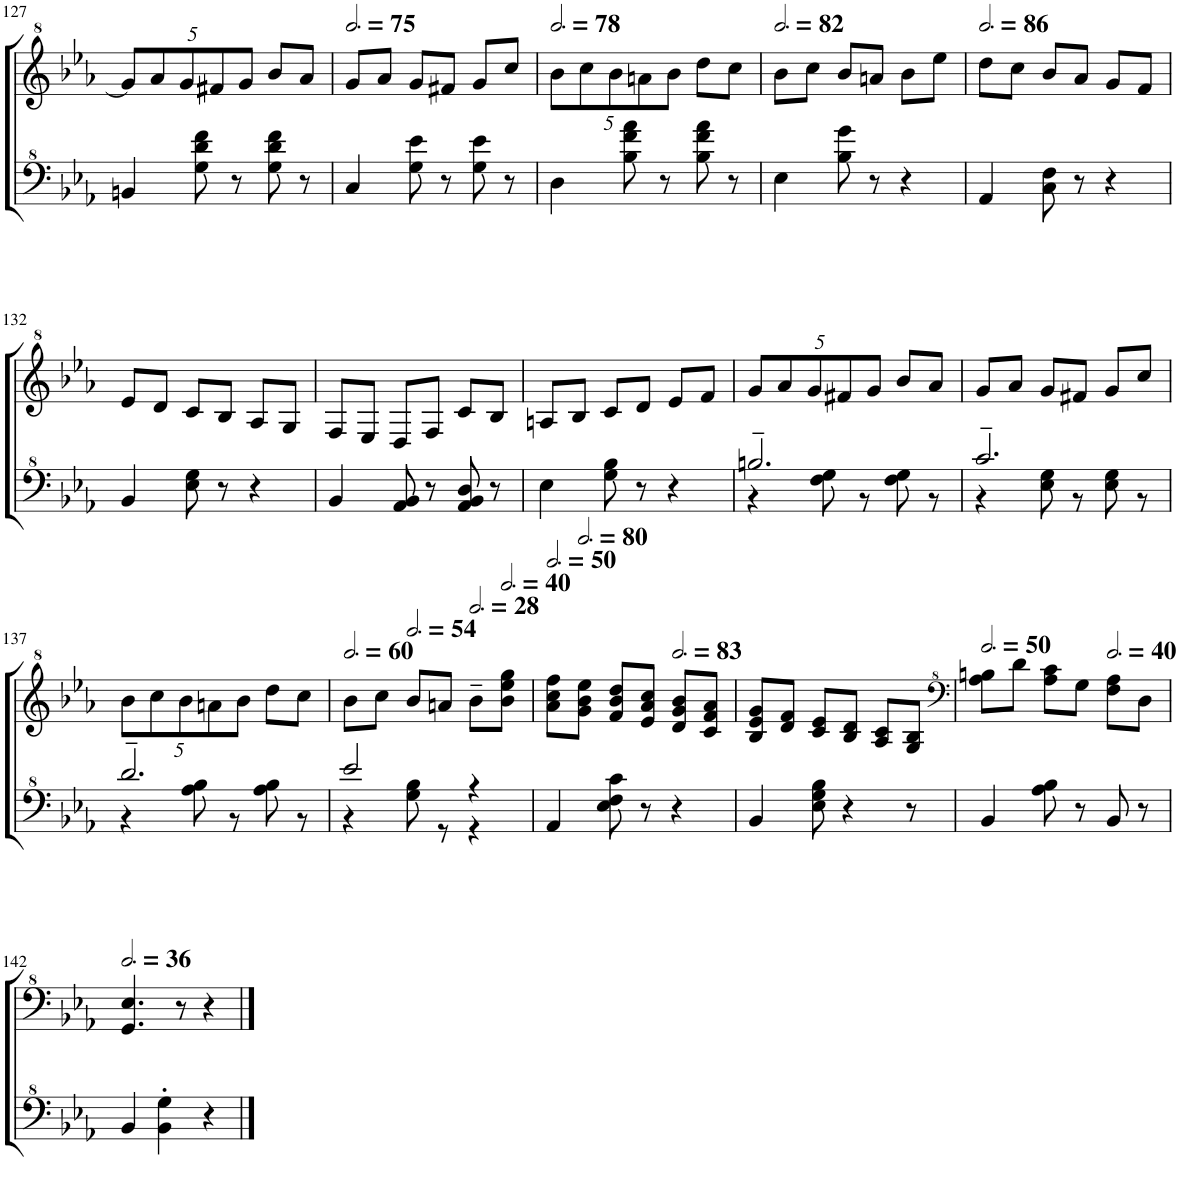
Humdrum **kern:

**kern	**kern
*part1	*part1
*staff2	*staff1
*I"Model III	*
!!LO:PB:g=z
*clefF^4	*clefG^2
*k[b-e-a-]	*k[b-e-a-]
*M3/4	*M3/4
*	*Xbrackettup
=127	=127
4Bn/	10gg/L]
.	10aa-/
.	10gg/
8g\ 8dd\ 8ff\	.
.	10ff#X/
8r	.
.	10gg/J
8g\ 8dd\ 8ff\	8bb-/L
8r	8aa-/J
=128	=128
*	*MM225
4c/	8gg/L
.	8aa-/J
8g\ 8ee-\	8gg/L
8r	8ff#X/J
8g\ 8ee-\	8gg/L
8r	8ccc/J
=129	=129
*	*MM234
4d\	10bb-\L
.	10ccc\
.	10bb-\
8b-\ 8ff\ 8aa-\	.
.	10aan\
8r	.
.	10bb-\J
8b-\ 8ff\ 8aa-\	8ddd\L
8r	8ccc\J
=130	=130
*	*MM246
4e-\	8bb-\L
.	8ccc\J
8b-\ 8gg\	8bb-/L
8r	8aan/J
4r	8bb-\L
.	8eee-\J
=131	=131
*	*MM258
4A-/	8ddd\L
.	8ccc\J
8c\ 8f\	8bb-/L
8r	8aa-/J
4r	8gg/L
.	8ff/J
!!LO:LB:g=z
=132	=132
4B-/	8ee-/L
.	8dd/J
8e-\ 8g\	8cc/L
8r	8b-/J
4r	8a-/L
.	8g/J
=133	=133
4B-/	8f/L
.	8e-/J
8A-/ 8B-/	8d/L
8r	8f/J
8A-/ 8B-/ 8d/	8cc/L
8r	8b-/J
=134	=134
4e-\	8an/L
.	8b-/J
8g\ 8b-\	8cc/L
8r	8dd/J
4r	8ee-/L
.	8ff/J
=135	=135
*^	*
2.bn~/	4r	10gg/L
.	.	10aa-/
.	.	10gg/
.	8f\ 8g\	.
.	.	10ff#X/
.	8r	.
.	.	10gg/J
.	8f\ 8g\	8bb-/L
.	8r	8aa-/J
=136	=136	=136
2.cc~/	4r	8gg/L
.	.	8aa-/J
.	8e-\ 8g\	8gg/L
.	8r	8ff#X/J
.	8e-\ 8g\	8gg/L
.	8r	8ccc/J
!!LO:LB:g=z
=137	=137	=137
2.dd~/	4r	10bb-\L
.	.	10ccc\
.	.	10bb-\
.	8a-\ 8b-\	.
.	.	10aan\
.	8r	.
.	.	10bb-\J
.	8a-\ 8b-\	8ddd\L
.	8r	8ccc\J
=138	=138	=138
*	*	*MM180
2ee-/	4r	8bb-\L
.	.	8ccc\J
*	*	*MM162
.	8g\ 8b-\	8bb-/L
.	8r	8aan/J
*	*	*MM84
4r	4r	8bb-~\L
*	*	*MM120
.	.	8bb-\ 8eee-\ 8ggg\J
*v	*v	*
=139	=139
*	*MM150
4A-/	8aa-\ 8ccc\ 8fff\L
*	*MM240
.	8gg\ 8bb-\ 8eee-\J
8e-\ 8f\ 8cc\	8ff/ 8bb-/ 8ddd/L
8r	8ee-/ 8aa-/ 8ccc/J
*	*MM249
4r	8dd/ 8gg/ 8bb-/L
.	8cc/ 8ff/ 8aa-/J
=140	=140
4B-/	8b-/ 8ee-/ 8gg/L
.	8dd/ 8ff/J
8e-\ 8g\ 8b-\	8cc/ 8ee-/L
4r	8b-/ 8dd/J
.	8a-/ 8cc/L
8r	8g/ 8b-/J
=141	=141
*	*clefF^4
*	*MM150
4B-/	8a-\ 8bn\L
.	8dd\J
8a-\ 8b-\	8a-\ 8cc\L
8r	8g\J
*	*MM120
8B-/	8f\ 8a-\L
8r	8d\J
!!LO:LB:g=z
=142	=142
*	*MM108
4B-/	4.G/ 4.e-/
4B-\' 4g\'	.
.	8r
4r	4r
==	==
*-	*-
